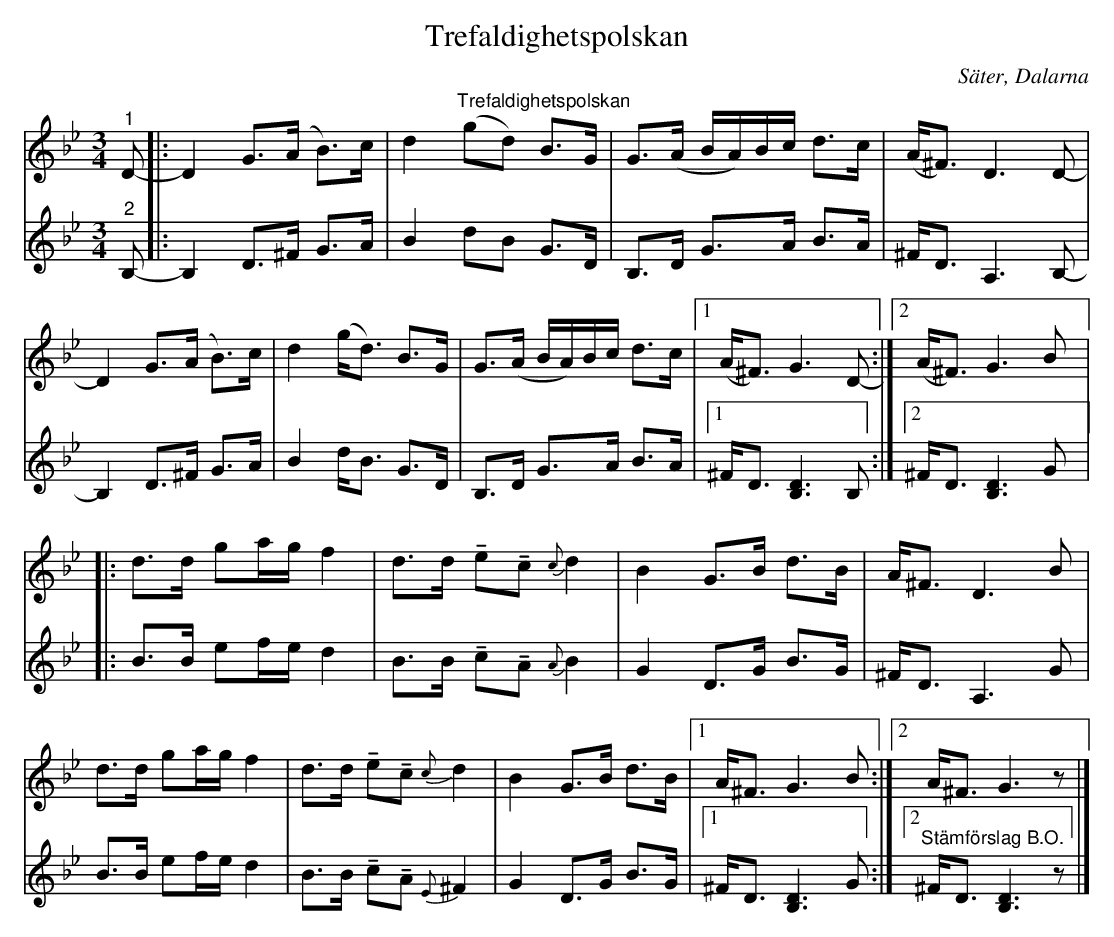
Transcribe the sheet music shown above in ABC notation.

X:1
T:Trefaldighetspolskan
O:Säter, Dalarna
L:1/8
M:3/4
U:t=tenuto
K:Gm
V:1
"^1" D- |: D2 G>(A B>)c | d2"^Trefaldighetspolskan" (gd) B>G | G>(A B/A/)B/c/ d>c | (A<^F) D3 D- |
D2 G>(A B>)c | d2 (g<d) B>G | G>(A B/A/)B/c/ d>c |1 (A<^F) G3 D- :|2 (A<^F) G3 B |:
d>d ga/g/ f2 | d>d tetc{c} d2 | B2 G>B d>B | A<^F D3 B |
d>d ga/g/ f2 | d>d tetc{c} d2 | B2 G>B d>B |1 A<^F G3 B :|2 A<^F G3 z |]
V:2
"^2" B,- |: B,2 D>^F G>A | B2 dB G>D | B,>D G>A B>A | ^F<D A,3 B,- |
B,2 D>^F G>A | B2 d<B G>D | B,>D G>A B>A |1 ^F<D [B,D]3 B, :|2 ^F<D [B,D]3 G |:
B>B ef/e/ d2 | B>B tctA{A} B2 | G2 D>G B>G | ^F<D A,3 G |
B>B ef/e/ d2 | B>B tctA{E} ^F2 | G2 D>G B>G |1 ^F<D [B,D]3 G :|2"^Stämförslag B.O." ^F<D [B,D]3 z |]
